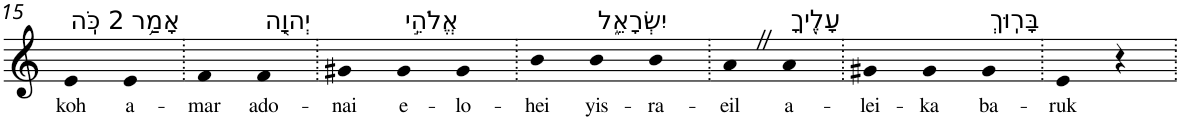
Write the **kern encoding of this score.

**kern	**text
*part1	*part1
*staff1	*staff1
*I"Piano	*
*I'Pno	*
!!LO:PB:g=z
*clefG2	*
*k[]	*
=15	=15
!LO:TX:a:t=2 כֹּֽה	!
!	!LO:LY:b
4e	koh
!LO:TX:a:t=אָמַ֥ר	!
!	!LO:LY:b
4e	a-
=16.	=16.
!	!LO:LY:b
4f	-mar
!LO:TX:a:t=יְהוָ֖ה	!
!	!LO:LY:b
4f	ado-
=17.	=17.
!	!LO:LY:b
4g#X	-nai
!LO:TX:a:t=אֱלֹהֵ֣י	!
!	!LO:LY:b
4g#	e-
!	!LO:LY:b
4g#	-lo-
=18.	=18.
!	!LO:LY:b
4b	-hei
!LO:TX:a:t=יִשְׂרָאֵ֑ל	!
!	!LO:LY:b
4b	yis-
!	!LO:LY:b
4b	-ra-
=19.	=19.
!	!LO:LY:b
4aZ	-eil
!LO:TX:a:t=עָלֶ֖יךָ	!
!	!LO:LY:b
4a	a-
=20.	=20.
!	!LO:LY:b
4g#X	-lei-
!	!LO:LY:b
4g#	-ka
!LO:TX:a:t=בָּרֽוּךְ	!
!	!LO:LY:b
4g#	ba-
=21.	=21.
!	!LO:LY:b
4e	-ruk
4r	.
=.	=.
*-	*-
